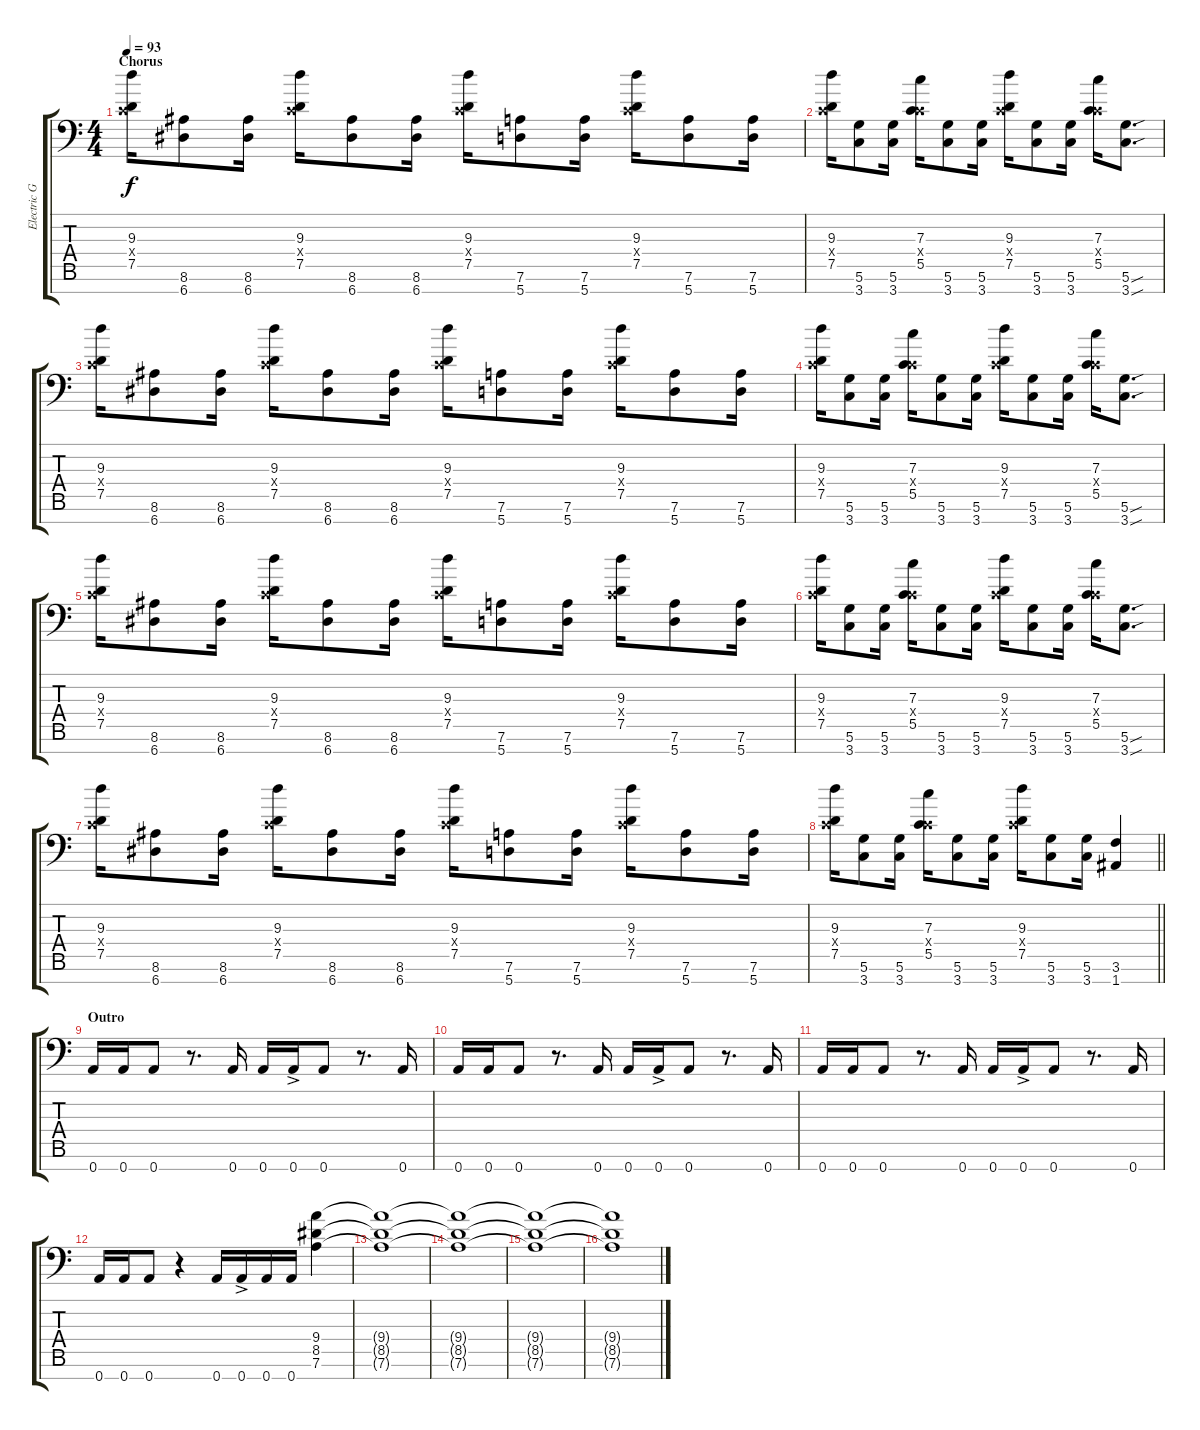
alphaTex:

\track ("Electric Guitar 1" "Electric G") {instrument overdrivenguitar}
\staff {score tabs}
\tuning (D4 A3 F3 C3 G2 D2 A1) {hide}
\ts (4 4)
\section ("" "Chorus")
\tempo 93
\clef f4
\ks c
(9.3 0.4{x} 7.5).16{dy f} (8.6 6.7).8 (8.6 6.7).16 (9.3 0.4{x} 7.5).16 (8.6 6.7).8 (8.6 6.7).16 (9.3 0.4{x} 7.5).16 (7.6 5.7).8 (7.6 5.7).16 (9.3 0.4{x} 7.5).16 (7.6 5.7).8 (7.6 5.7).16 |
(9.3 0.4{x} 7.5).16 (5.6 3.7).8 (5.6 3.7).16 (7.3 0.4{x} 5.5).16 (5.6 3.7).8 (5.6 3.7).16 (9.3 0.4{x} 7.5).16 (5.6 3.7).8 (5.6 3.7).16 (7.3 0.4{x} 5.5).16 (5.6{sou} 3.7{sou}).8{d} |
(9.3 0.4{x} 7.5).16 (8.6 6.7).8 (8.6 6.7).16 (9.3 0.4{x} 7.5).16 (8.6 6.7).8 (8.6 6.7).16 (9.3 0.4{x} 7.5).16 (7.6 5.7).8 (7.6 5.7).16 (9.3 0.4{x} 7.5).16 (7.6 5.7).8 (7.6 5.7).16 |
(9.3 0.4{x} 7.5).16 (5.6 3.7).8 (5.6 3.7).16 (7.3 0.4{x} 5.5).16 (5.6 3.7).8 (5.6 3.7).16 (9.3 0.4{x} 7.5).16 (5.6 3.7).8 (5.6 3.7).16 (7.3 0.4{x} 5.5).16 (5.6{sou} 3.7{sou}).8{d} |
(9.3 0.4{x} 7.5).16 (8.6 6.7).8 (8.6 6.7).16 (9.3 0.4{x} 7.5).16 (8.6 6.7).8 (8.6 6.7).16 (9.3 0.4{x} 7.5).16 (7.6 5.7).8 (7.6 5.7).16 (9.3 0.4{x} 7.5).16 (7.6 5.7).8 (7.6 5.7).16 |
(9.3 0.4{x} 7.5).16 (5.6 3.7).8 (5.6 3.7).16 (7.3 0.4{x} 5.5).16 (5.6 3.7).8 (5.6 3.7).16 (9.3 0.4{x} 7.5).16 (5.6 3.7).8 (5.6 3.7).16 (7.3 0.4{x} 5.5).16 (5.6{sou} 3.7{sou}).8{d} |
(9.3 0.4{x} 7.5).16 (8.6 6.7).8 (8.6 6.7).16 (9.3 0.4{x} 7.5).16 (8.6 6.7).8 (8.6 6.7).16 (9.3 0.4{x} 7.5).16 (7.6 5.7).8 (7.6 5.7).16 (9.3 0.4{x} 7.5).16 (7.6 5.7).8 (7.6 5.7).16 |
\barLineRight lightlight
(9.3 0.4{x} 7.5).16 (5.6 3.7).8 (5.6 3.7).16 (7.3 0.4{x} 5.5).16 (5.6 3.7).8 (5.6 3.7).16 (9.3 0.4{x} 7.5).16 (5.6 3.7).8 (5.6 3.7).16 (3.6 1.7).4 |
\section ("" "Outro")
0.7.16 0.7.16 0.7.8 r.8{d} 0.7.16 0.7.16 0.7{ac}.16 0.7.8 r.8{d} 0.7.16 |
0.7.16 0.7.16 0.7.8 r.8{d} 0.7.16 0.7.16 0.7{ac}.16 0.7.8 r.8{d} 0.7.16 |
0.7.16 0.7.16 0.7.8 r.8{d} 0.7.16 0.7.16 0.7{ac}.16 0.7.8 r.8{d} 0.7.16 |
0.7.16 0.7.16 0.7.8 r.4 0.7.16 0.7{ac}.16 0.7.16 0.7.16 (9.4 8.5 7.6).4 |
(9.4{t} 8.5{t} 7.6{t}).1 |
(9.4{t} 8.5{t} 7.6{t}).1 |
(9.4{t} 8.5{t} 7.6{t}).1 |
(9.4{t} 8.5{t} 7.6{t}).1
